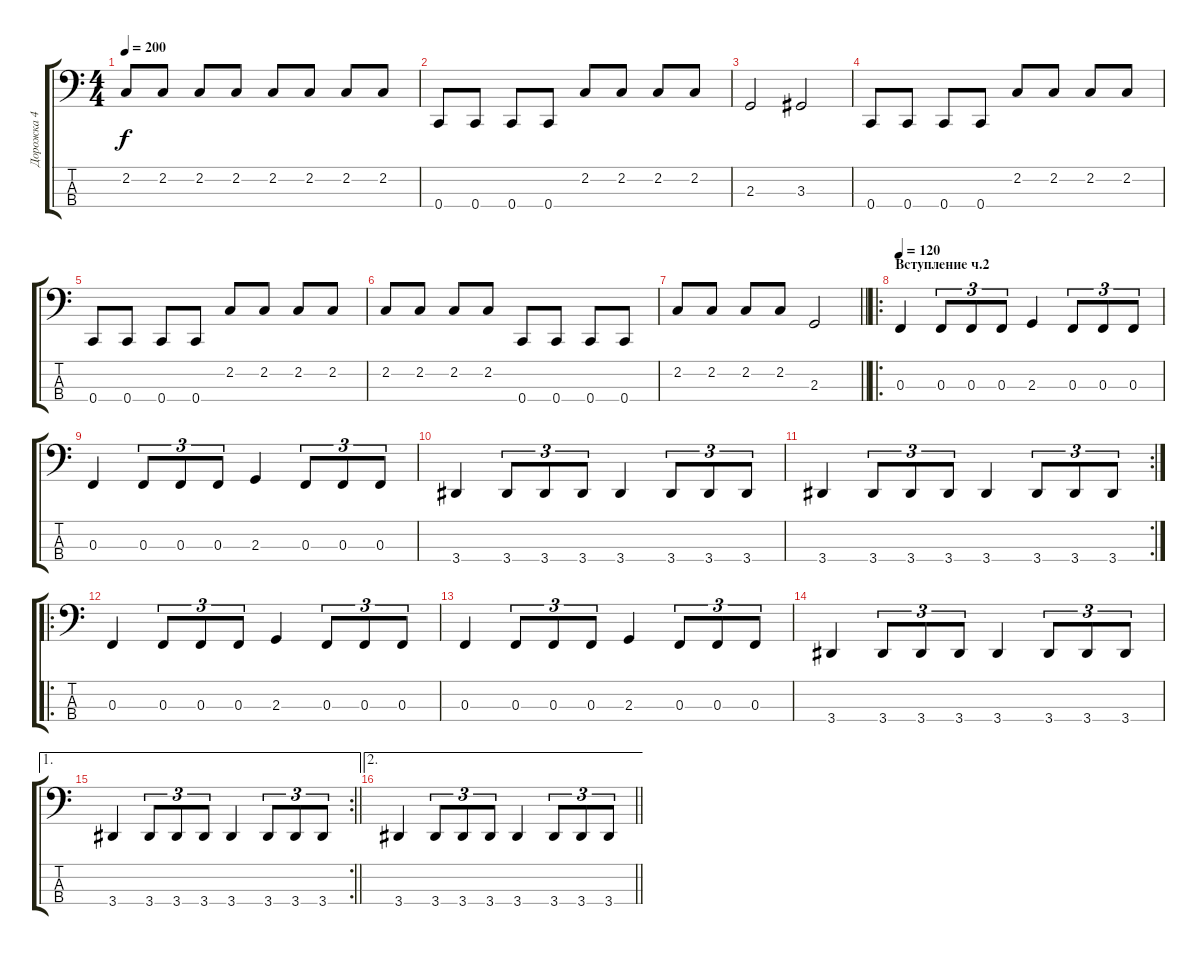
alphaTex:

\track ("Дорожка 4" "Дорожка 4") {instrument slapbass1}
\staff {score tabs}
\tuning (Eb2 Bb1 F1 C1) {hide}
\ts (4 4)
\tempo 200
\clef f4
\ks c
2.2.8{dy f} 2.2.8 2.2.8 2.2.8 2.2.8 2.2.8 2.2.8 2.2.8 |
0.4.8 0.4.8 0.4.8 0.4.8 2.2.8 2.2.8 2.2.8 2.2.8 |
2.3.2 3.3.2 |
0.4.8 0.4.8 0.4.8 0.4.8 2.2.8 2.2.8 2.2.8 2.2.8 |
0.4.8 0.4.8 0.4.8 0.4.8 2.2.8 2.2.8 2.2.8 2.2.8 |
2.2.8 2.2.8 2.2.8 2.2.8 0.4.8 0.4.8 0.4.8 0.4.8 |
\barLineRight lightlight
2.2.8 2.2.8 2.2.8 2.2.8 2.3.2 |
\ro
\section ("" "Вступление ч.2")
\tempo 120
0.3.4 0.3.8{tu (3 2)} 0.3.8{tu (3 2)} 0.3.8{tu (3 2)} 2.3.4 0.3.8{tu (3 2)} 0.3.8{tu (3 2)} 0.3.8{tu (3 2)} |
0.3.4 0.3.8{tu (3 2)} 0.3.8{tu (3 2)} 0.3.8{tu (3 2)} 2.3.4 0.3.8{tu (3 2)} 0.3.8{tu (3 2)} 0.3.8{tu (3 2)} |
3.4.4 3.4.8{tu (3 2)} 3.4.8{tu (3 2)} 3.4.8{tu (3 2)} 3.4.4 3.4.8{tu (3 2)} 3.4.8{tu (3 2)} 3.4.8{tu (3 2)} |
\rc 2
3.4.4 3.4.8{tu (3 2)} 3.4.8{tu (3 2)} 3.4.8{tu (3 2)} 3.4.4 3.4.8{tu (3 2)} 3.4.8{tu (3 2)} 3.4.8{tu (3 2)} |
\ro
0.3.4 0.3.8{tu (3 2)} 0.3.8{tu (3 2)} 0.3.8{tu (3 2)} 2.3.4 0.3.8{tu (3 2)} 0.3.8{tu (3 2)} 0.3.8{tu (3 2)} |
0.3.4 0.3.8{tu (3 2)} 0.3.8{tu (3 2)} 0.3.8{tu (3 2)} 2.3.4 0.3.8{tu (3 2)} 0.3.8{tu (3 2)} 0.3.8{tu (3 2)} |
3.4.4 3.4.8{tu (3 2)} 3.4.8{tu (3 2)} 3.4.8{tu (3 2)} 3.4.4 3.4.8{tu (3 2)} 3.4.8{tu (3 2)} 3.4.8{tu (3 2)} |
\ae 1
\rc 2
\barLineRight lightlight
3.4.4 3.4.8{tu (3 2)} 3.4.8{tu (3 2)} 3.4.8{tu (3 2)} 3.4.4 3.4.8{tu (3 2)} 3.4.8{tu (3 2)} 3.4.8{tu (3 2)} |
\ae 2
\barLineRight lightlight
3.4.4 3.4.8{tu (3 2)} 3.4.8{tu (3 2)} 3.4.8{tu (3 2)} 3.4.4 3.4.8{tu (3 2)} 3.4.8{tu (3 2)} 3.4.8{tu (3 2)}
